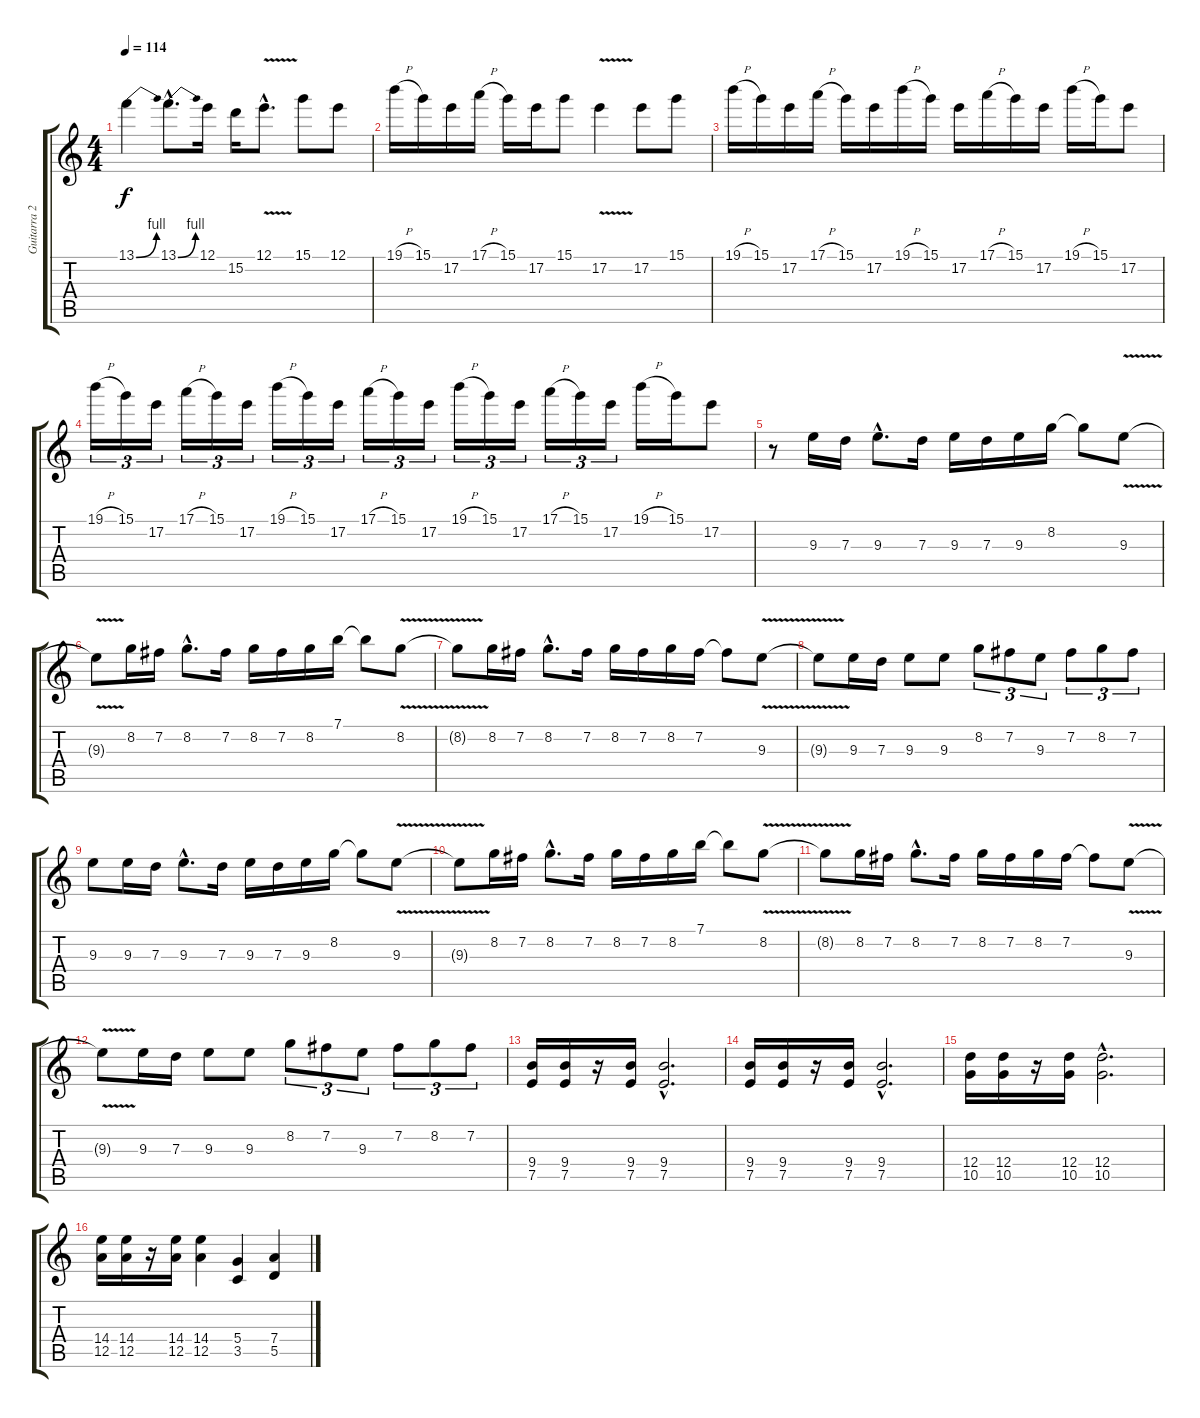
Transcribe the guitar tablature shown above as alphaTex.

\track ("Guitarra 2/ solo" "Guitarra 2") {instrument distortionguitar}
\staff {score tabs}
\tuning (E4 B3 G3 D3 A2 E2) {hide}
\ts (4 4)
\tempo 114
\clef g2
\ks c
13.1{be (bend 0 0 60 4)}.4{dy f} 13.1{be (bend 0 0 60 4) hac}.8{d} 12.1.16 15.2.16 12.1{v hac}.8{d} 15.1.8 12.1.8 |
19.1{h}.16 15.1.16 17.2.16 17.1{h}.16 15.1.16 17.2.16 15.1.8 17.2{v}.4 17.2.8 15.1.8 |
19.1{h}.16 15.1.16 17.2.16 17.1{h}.16 15.1.16 17.2.16 19.1{h}.16 15.1.16 17.2.16 17.1{h}.16 15.1.16 17.2.16 19.1{h}.16 15.1.16 17.2.8 |
19.1{h}.16{tu (3 2)} 15.1.16{tu (3 2)} 17.2.16{tu (3 2)} 17.1{h}.16{tu (3 2)} 15.1.16{tu (3 2)} 17.2.16{tu (3 2)} 19.1{h}.16{tu (3 2)} 15.1.16{tu (3 2)} 17.2.16{tu (3 2)} 17.1{h}.16{tu (3 2)} 15.1.16{tu (3 2)} 17.2.16{tu (3 2)} 19.1{h}.16{tu (3 2)} 15.1.16{tu (3 2)} 17.2.16{tu (3 2)} 17.1{h}.16{tu (3 2)} 15.1.16{tu (3 2)} 17.2.16{tu (3 2)} 19.1{h}.16 15.1.16 17.2.8 |
r.8 9.3.16 7.3.16 9.3{hac}.8{d} 7.3.16 9.3.16 7.3.16 9.3.16 8.2.16 8.2{t}.8 9.3{v}.8 |
9.3{t}.8 8.2.16 7.2.16 8.2{hac}.8{d} 7.2.16 8.2.16 7.2.16 8.2.16 7.1.16 7.1{t}.8 8.2{v}.8 |
8.2{t}.8 8.2.16 7.2.16 8.2{hac}.8{d} 7.2.16 8.2.16 7.2.16 8.2.16 7.2.16 7.2{t}.8 9.3{v}.8 |
9.3{t}.8 9.3.16 7.3.16 9.3.8 9.3.8 8.2.8{tu (3 2)} 7.2.8{tu (3 2)} 9.3.8{tu (3 2)} 7.2.8{tu (3 2)} 8.2.8{tu (3 2)} 7.2.8{tu (3 2)} |
9.3.8 9.3.16 7.3.16 9.3{hac}.8{d} 7.3.16 9.3.16 7.3.16 9.3.16 8.2.16 8.2{t}.8 9.3{v}.8 |
9.3{t}.8 8.2.16 7.2.16 8.2{hac}.8{d} 7.2.16 8.2.16 7.2.16 8.2.16 7.1.16 7.1{t}.8 8.2{v}.8 |
8.2{t}.8 8.2.16 7.2.16 8.2{hac}.8{d} 7.2.16 8.2.16 7.2.16 8.2.16 7.2.16 7.2{t}.8 9.3{v}.8 |
9.3{t}.8 9.3.16 7.3.16 9.3.8 9.3.8 8.2.8{tu (3 2)} 7.2.8{tu (3 2)} 9.3.8{tu (3 2)} 7.2.8{tu (3 2)} 8.2.8{tu (3 2)} 7.2.8{tu (3 2)} |
(9.4 7.5).16 (9.4 7.5).16 r.16 (9.4 7.5).16 (9.4{hac} 7.5{hac}).2{d} |
(9.4 7.5).16 (9.4 7.5).16 r.16 (9.4 7.5).16 (9.4{hac} 7.5{hac}).2{d} |
(12.4 10.5).16 (12.4 10.5).16 r.16 (12.4 10.5).16 (12.4{hac} 10.5{hac}).2{d} |
(14.4 12.5).16 (14.4 12.5).16 r.16 (14.4 12.5).16 (14.4 12.5).4 (5.4 3.5).4 (7.4 5.5).4
